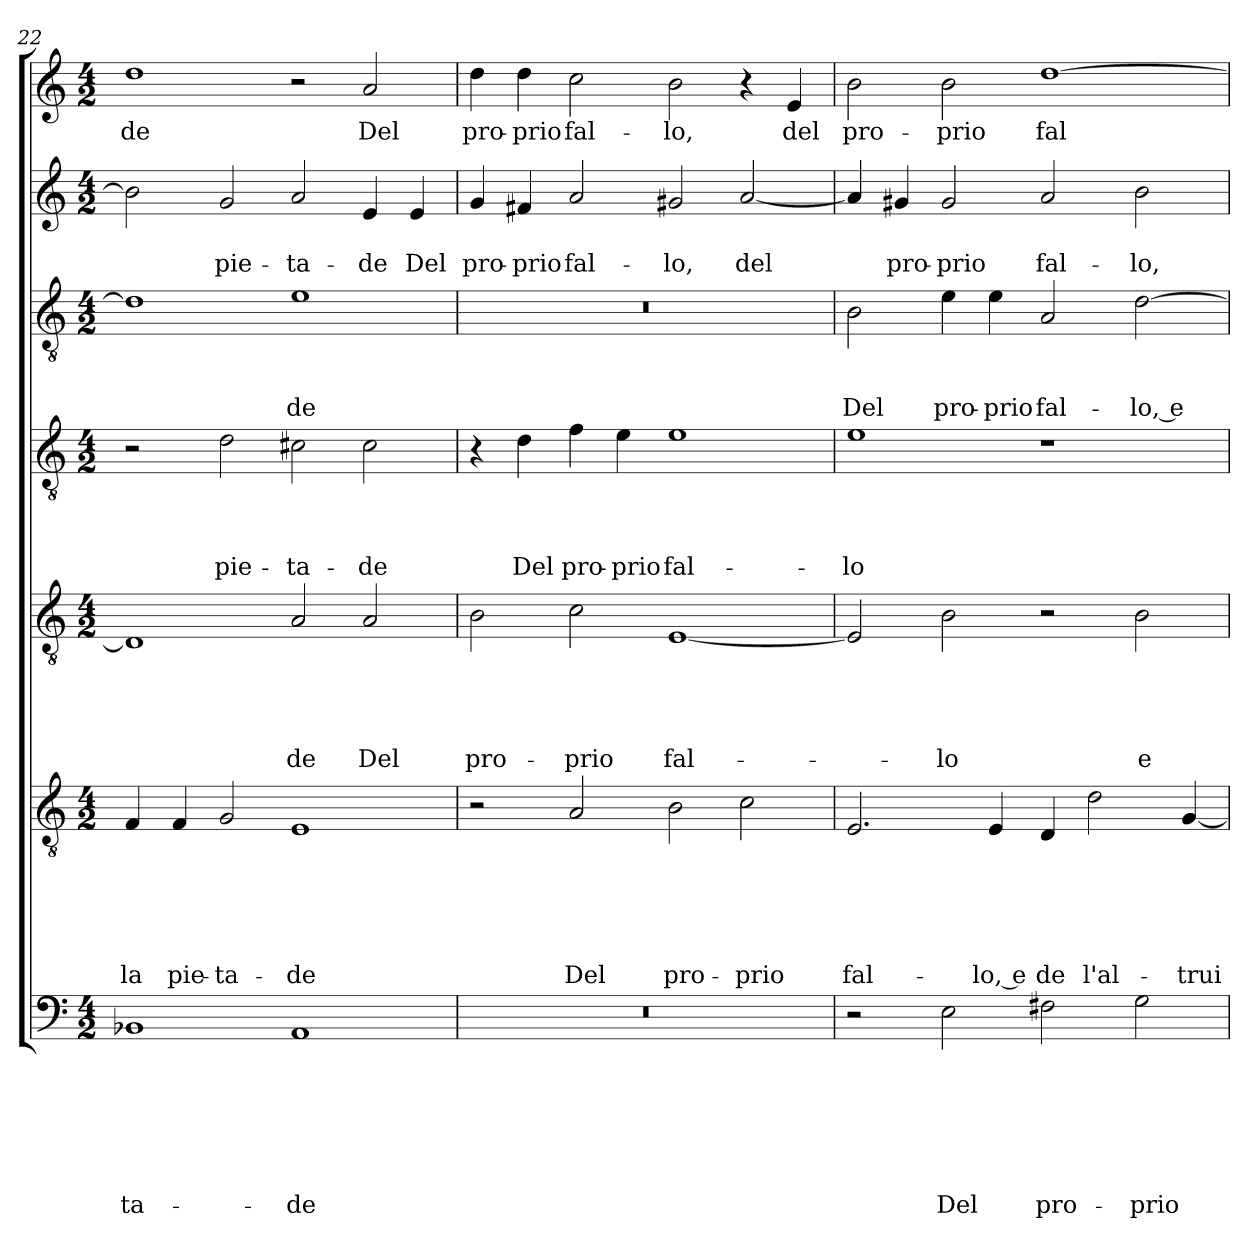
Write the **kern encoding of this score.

**kern	**text	**text	**text	**text	**text	**text	**text	**kern	**text	**text	**text	**text	**text	**text	**kern	**text	**text	**text	**text	**text	**kern	**text	**text	**text	**text	**kern	**text	**text	**text	**kern	**text	**text	**kern	**text
*part7	*part7	*part7	*part7	*part7	*part7	*part7	*part7	*part6	*part6	*part6	*part6	*part6	*part6	*part6	*part5	*part5	*part5	*part5	*part5	*part5	*part4	*part4	*part4	*part4	*part4	*part3	*part3	*part3	*part3	*part2	*part2	*part2	*part1	*part1
*staff7	*staff7	*staff7	*staff7	*staff7	*staff7	*staff7	*staff7	*staff6	*staff6	*staff6	*staff6	*staff6	*staff6	*staff6	*staff5	*staff5	*staff5	*staff5	*staff5	*staff5	*staff4	*staff4	*staff4	*staff4	*staff4	*staff3	*staff3	*staff3	*staff3	*staff2	*staff2	*staff2	*staff1	*staff1
!!LO:LB:g=z
*clefF4	*	*	*	*	*	*	*	*clefGv2	*	*	*	*	*	*	*clefGv2	*	*	*	*	*	*clefGv2	*	*	*	*	*clefGv2	*	*	*	*clefG2	*	*	*clefG2	*
*k[]	*	*	*	*	*	*	*	*k[]	*	*	*	*	*	*	*k[]	*	*	*	*	*	*k[]	*	*	*	*	*k[]	*	*	*	*k[]	*	*	*k[]	*
*a:	*	*	*	*	*	*	*	*a:	*	*	*	*	*	*	*a:	*	*	*	*	*	*a:	*	*	*	*	*a:	*	*	*	*a:	*	*	*a:	*
*M4/2	*	*	*	*	*	*	*	*M4/2	*	*	*	*	*	*	*M4/2	*	*	*	*	*	*M4/2	*	*	*	*	*M4/2	*	*	*	*M4/2	*	*	*M4/2	*
=22	=22	=22	=22	=22	=22	=22	=22	=22	=22	=22	=22	=22	=22	=22	=22	=22	=22	=22	=22	=22	=22	=22	=22	=22	=22	=22	=22	=22	=22	=22	=22	=22	=22	=22
!	!	!	!	!	!	!	!LO:LY:b	!	!	!	!	!	!	!LO:LY:b	!	!	!	!	!	!	!	!	!	!	!	!	!	!	!	!	!	!	!	!LO:LY:b
1BB-X	.	.	.	.	.	.	-ta-	4F/	.	.	.	.	.	la	1D]	.	.	.	.	.	2r	.	.	.	.	1d]	.	.	.	2b-\]	.	.	1dd	-de
!	!	!	!	!	!	!	!	!	!	!	!	!	!	!LO:LY:b	!	!	!	!	!	!	!	!	!	!	!	!	!	!	!	!	!	!	!	!
.	.	.	.	.	.	.	.	4F/	.	.	.	.	.	pie-	.	.	.	.	.	.	.	.	.	.	.	.	.	.	.	.	.	.	.	.
!	!	!	!	!	!	!	!	!	!	!	!	!	!	!LO:LY:b	!	!	!	!	!	!	!	!	!	!	!LO:LY:b	!	!	!	!	!	!	!LO:LY:b	!	!
.	.	.	.	.	.	.	.	2G/	.	.	.	.	.	-ta-	.	.	.	.	.	.	2d\	.	.	.	pie-	.	.	.	.	2g/	.	pie-	.	.
!	!	!	!	!	!	!	!LO:LY:b	!	!	!	!	!	!	!LO:LY:b	!	!	!	!	!	!LO:LY:b	!	!	!	!	!LO:LY:b	!	!	!	!LO:LY:b	!	!	!LO:LY:b	!	!
1AA	.	.	.	.	.	.	-de	1E	.	.	.	.	.	-de	2A/	.	.	.	.	-de	2c#X\	.	.	.	-ta-	1e	.	.	-de	2a/	.	-ta-	2r	.
!	!	!	!	!	!	!	!	!	!	!	!	!	!	!	!	!	!	!	!	!LO:LY:b	!	!	!	!	!LO:LY:b	!	!	!	!	!	!	!LO:LY:b	!	!LO:LY:b
.	.	.	.	.	.	.	.	.	.	.	.	.	.	.	2A/	.	.	.	.	Del	2c#\	.	.	.	-de	.	.	.	.	4e/	.	-de	2a/	Del
!	!	!	!	!	!	!	!	!	!	!	!	!	!	!	!	!	!	!	!	!	!	!	!	!	!	!	!	!	!	!	!	!LO:LY:b	!	!
.	.	.	.	.	.	.	.	.	.	.	.	.	.	.	.	.	.	.	.	.	.	.	.	.	.	.	.	.	.	4e/	.	Del	.	.
=23	=23	=23	=23	=23	=23	=23	=23	=23	=23	=23	=23	=23	=23	=23	=23	=23	=23	=23	=23	=23	=23	=23	=23	=23	=23	=23	=23	=23	=23	=23	=23	=23	=23	=23
!	!	!	!	!	!	!	!	!	!	!	!	!	!	!	!	!	!	!	!	!LO:LY:b	!	!	!	!	!	!	!	!	!	!	!	!LO:LY:b	!	!LO:LY:b
0r	.	.	.	.	.	.	.	2r	.	.	.	.	.	.	2B\	.	.	.	.	pro-	4r	.	.	.	.	0r	.	.	.	4g/	.	pro-	4dd\	pro-
!	!	!	!	!	!	!	!	!	!	!	!	!	!	!	!	!	!	!	!	!	!	!	!	!	!LO:LY:b	!	!	!	!	!	!	!LO:LY:b	!	!LO:LY:b
.	.	.	.	.	.	.	.	.	.	.	.	.	.	.	.	.	.	.	.	.	4d\	.	.	.	Del	.	.	.	.	4f#X/	.	-prio	4dd\	-prio
!	!	!	!	!	!	!	!	!	!	!	!	!	!	!LO:LY:b	!	!	!	!	!	!LO:LY:b	!	!	!	!	!LO:LY:b	!	!	!	!	!	!	!LO:LY:b	!	!LO:LY:b
.	.	.	.	.	.	.	.	2A/	.	.	.	.	.	Del	2c\	.	.	.	.	-prio	4f\	.	.	.	pro-	.	.	.	.	2a/	.	fal-	2cc\	fal-
!	!	!	!	!	!	!	!	!	!	!	!	!	!	!	!	!	!	!	!	!	!	!	!	!	!LO:LY:b	!	!	!	!	!	!	!	!	!
.	.	.	.	.	.	.	.	.	.	.	.	.	.	.	.	.	.	.	.	.	4e\	.	.	.	-prio	.	.	.	.	.	.	.	.	.
!	!	!	!	!	!	!	!	!	!	!	!	!	!	!LO:LY:b	!	!	!	!	!	!LO:LY:b	!	!	!	!	!LO:LY:b	!	!	!	!	!	!	!LO:LY:b	!	!LO:LY:b
.	.	.	.	.	.	.	.	2B\	.	.	.	.	.	pro-	[1E	.	.	.	.	fal-	1e	.	.	.	fal-	.	.	.	.	2g#X/	.	-lo,	2b\	-lo,
!	!	!	!	!	!	!	!	!	!	!	!	!	!	!LO:LY:b	!	!	!	!	!	!	!	!	!	!	!	!	!	!	!	!	!	!LO:LY:b	!	!
.	.	.	.	.	.	.	.	2c\	.	.	.	.	.	-prio	.	.	.	.	.	.	.	.	.	.	.	.	.	.	.	[2a/	.	del	4r	.
!	!	!	!	!	!	!	!	!	!	!	!	!	!	!	!	!	!	!	!	!	!	!	!	!	!	!	!	!	!	!	!	!	!	!LO:LY:b
.	.	.	.	.	.	.	.	.	.	.	.	.	.	.	.	.	.	.	.	.	.	.	.	.	.	.	.	.	.	.	.	.	4e/	del
=24	=24	=24	=24	=24	=24	=24	=24	=24	=24	=24	=24	=24	=24	=24	=24	=24	=24	=24	=24	=24	=24	=24	=24	=24	=24	=24	=24	=24	=24	=24	=24	=24	=24	=24
!	!	!	!	!	!	!	!	!	!	!	!	!	!	!LO:LY:b	!	!	!	!	!	!	!	!	!	!	!LO:LY:b	!	!	!	!LO:LY:b	!	!	!	!	!LO:LY:b
2r	.	.	.	.	.	.	.	2.E/	.	.	.	.	.	fal-	2E/]	.	.	.	.	.	1e	.	.	.	-lo	2B\	.	.	Del	4a/]	.	.	2b\	pro-
!	!	!	!	!	!	!	!	!	!	!	!	!	!	!	!	!	!	!	!	!	!	!	!	!	!	!	!	!	!	!	!	!LO:LY:b	!	!
.	.	.	.	.	.	.	.	.	.	.	.	.	.	.	.	.	.	.	.	.	.	.	.	.	.	.	.	.	.	4g#X/	.	pro-	.	.
!	!	!	!	!	!	!	!LO:LY:b	!	!	!	!	!	!	!	!	!	!	!	!	!LO:LY:b	!	!	!	!	!	!	!	!	!LO:LY:b	!	!	!LO:LY:b	!	!LO:LY:b
2E\	.	.	.	.	.	.	Del	.	.	.	.	.	.	.	2B\	.	.	.	.	-lo	.	.	.	.	.	4e\	.	.	pro-	2g#/	.	-prio	2b\	-prio
!	!	!	!	!	!	!	!	!	!	!	!	!	!	!LO:LY:b	!	!	!	!	!	!	!	!	!	!	!	!	!	!	!LO:LY:b	!	!	!	!	!
.	.	.	.	.	.	.	.	4E/	.	.	.	.	.	-lo, e	.	.	.	.	.	.	.	.	.	.	.	4e\	.	.	-prio	.	.	.	.	.
!	!	!	!	!	!	!	!LO:LY:b	!	!	!	!	!	!	!LO:LY:b	!	!	!	!	!	!	!	!	!	!	!	!	!	!	!LO:LY:b	!	!	!LO:LY:b	!	!LO:LY:b
2F#X\	.	.	.	.	.	.	pro-	4D/	.	.	.	.	.	de	2r	.	.	.	.	.	1r	.	.	.	.	2A/	.	.	fal-	2a/	.	fal-	[1dd	fal-
!	!	!	!	!	!	!	!	!	!	!	!	!	!	!LO:LY:b	!	!	!	!	!	!	!	!	!	!	!	!	!	!	!	!	!	!	!	!
.	.	.	.	.	.	.	.	2d\	.	.	.	.	.	l'al-	.	.	.	.	.	.	.	.	.	.	.	.	.	.	.	.	.	.	.	.
!	!	!	!	!	!	!	!LO:LY:b	!	!	!	!	!	!	!	!	!	!	!	!	!LO:LY:b	!	!	!	!	!	!	!	!	!LO:LY:b	!	!	!LO:LY:b	!	!
2G\	.	.	.	.	.	.	-prio	.	.	.	.	.	.	.	2B\	.	.	.	.	e	.	.	.	.	.	[2d\	.	.	-lo, e	2b\	.	-lo,	.	.
!	!	!	!	!	!	!	!	!	!	!	!	!	!	!LO:LY:b	!	!	!	!	!	!	!	!	!	!	!	!	!	!	!	!	!	!	!	!
.	.	.	.	.	.	.	.	[4G/	.	.	.	.	.	-trui	.	.	.	.	.	.	.	.	.	.	.	.	.	.	.	.	.	.	.	.
=	=	=	=	=	=	=	=	=	=	=	=	=	=	=	=	=	=	=	=	=	=	=	=	=	=	=	=	=	=	=	=	=	=	=
*-	*-	*-	*-	*-	*-	*-	*-	*-	*-	*-	*-	*-	*-	*-	*-	*-	*-	*-	*-	*-	*-	*-	*-	*-	*-	*-	*-	*-	*-	*-	*-	*-	*-	*-
